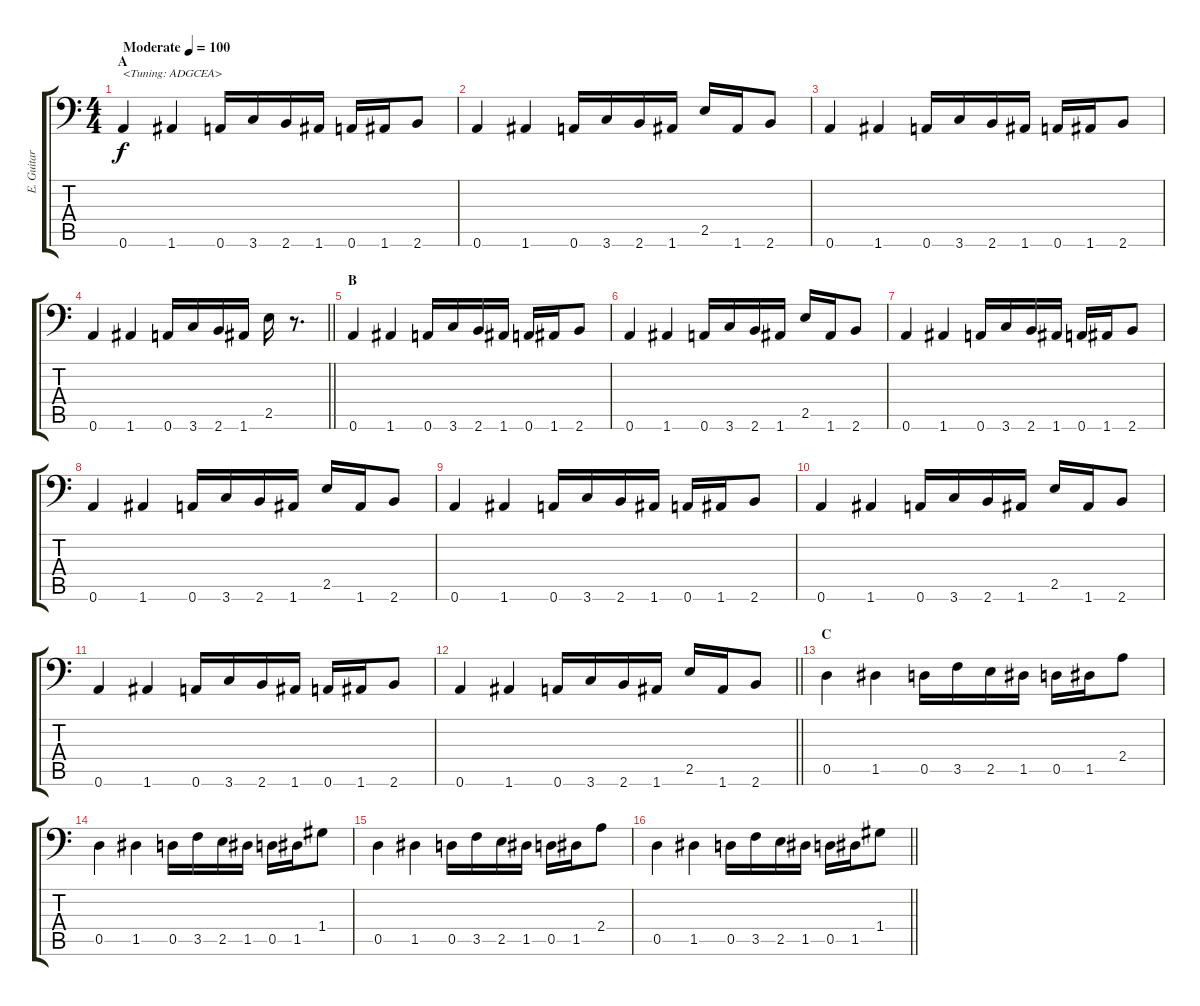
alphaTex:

\track ("E. Guitar I" "E. Guitar ") {instrument overdrivenguitar}
\staff {score tabs}
\tuning (A3 E3 C3 G2 D2 A1) {hide}
\ts (4 4)
\section ("" "A")
\tempo (100 "Moderate")
\clef f4
\ks c
0.6.4{txt "<Tuning: ADGCEA>" dy f instrument overdrivenguitar} 1.6.4 0.6.16 3.6.16 2.6.16 1.6.16 0.6.16 1.6.16 2.6.8 |
0.6.4 1.6.4 0.6.16 3.6.16 2.6.16 1.6.16 2.5.16 1.6.16 2.6.8 |
0.6.4 1.6.4 0.6.16 3.6.16 2.6.16 1.6.16 0.6.16 1.6.16 2.6.8 |
\barLineRight lightlight
0.6.4 1.6.4 0.6.16 3.6.16 2.6.16 1.6.16 2.5.16 r.8{d} |
\section ("" "B")
0.6.4 1.6.4 0.6.16 3.6.16 2.6.16 1.6.16 0.6.16 1.6.16 2.6.8 |
0.6.4 1.6.4 0.6.16 3.6.16 2.6.16 1.6.16 2.5.16 1.6.16 2.6.8 |
0.6.4 1.6.4 0.6.16 3.6.16 2.6.16 1.6.16 0.6.16 1.6.16 2.6.8 |
0.6.4 1.6.4 0.6.16 3.6.16 2.6.16 1.6.16 2.5.16 1.6.16 2.6.8 |
0.6.4 1.6.4 0.6.16 3.6.16 2.6.16 1.6.16 0.6.16 1.6.16 2.6.8 |
0.6.4 1.6.4 0.6.16 3.6.16 2.6.16 1.6.16 2.5.16 1.6.16 2.6.8 |
0.6.4 1.6.4 0.6.16 3.6.16 2.6.16 1.6.16 0.6.16 1.6.16 2.6.8 |
\barLineRight lightlight
0.6.4 1.6.4 0.6.16 3.6.16 2.6.16 1.6.16 2.5.16 1.6.16 2.6.8 |
\section ("" "C")
0.5.4 1.5.4 0.5.16 3.5.16 2.5.16 1.5.16 0.5.16 1.5.16 2.4.8 |
0.5.4 1.5.4 0.5.16 3.5.16 2.5.16 1.5.16 0.5.16 1.5.16 1.4.8 |
0.5.4 1.5.4 0.5.16 3.5.16 2.5.16 1.5.16 0.5.16 1.5.16 2.4.8 |
\barLineRight lightlight
0.5.4 1.5.4 0.5.16 3.5.16 2.5.16 1.5.16 0.5.16 1.5.16 1.4.8
